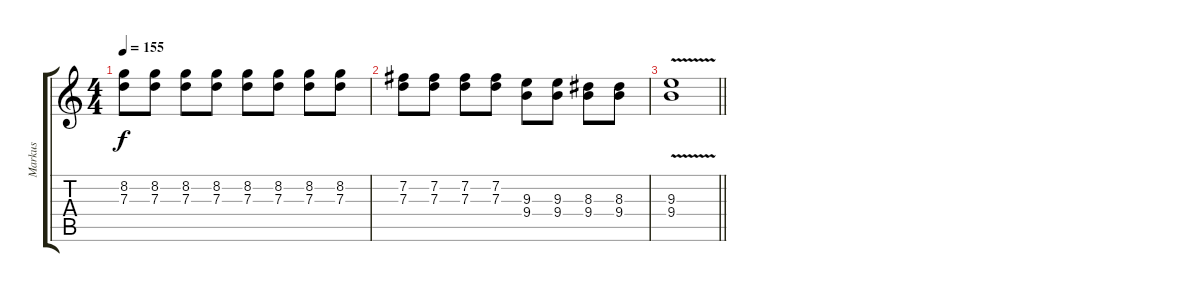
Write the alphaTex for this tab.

\track ("Markus" "Markus") {instrument distortionguitar}
\staff {score tabs}
\tuning (E4 B3 G3 D3 A2 E2) {hide}
\ts (4 4)
\tempo 155
\clef g2
\ks c
(8.2 7.3).8{dy f} (8.2 7.3).8 (8.2 7.3).8 (8.2 7.3).8 (8.2 7.3).8 (8.2 7.3).8 (8.2 7.3).8 (8.2 7.3).8 |
(7.2 7.3).8 (7.2 7.3).8 (7.2 7.3).8 (7.2 7.3).8 (9.3 9.4).8 (9.3 9.4).8 (8.3 9.4).8 (8.3 9.4).8 |
\barLineRight lightlight
(9.3{v} 9.4).1
